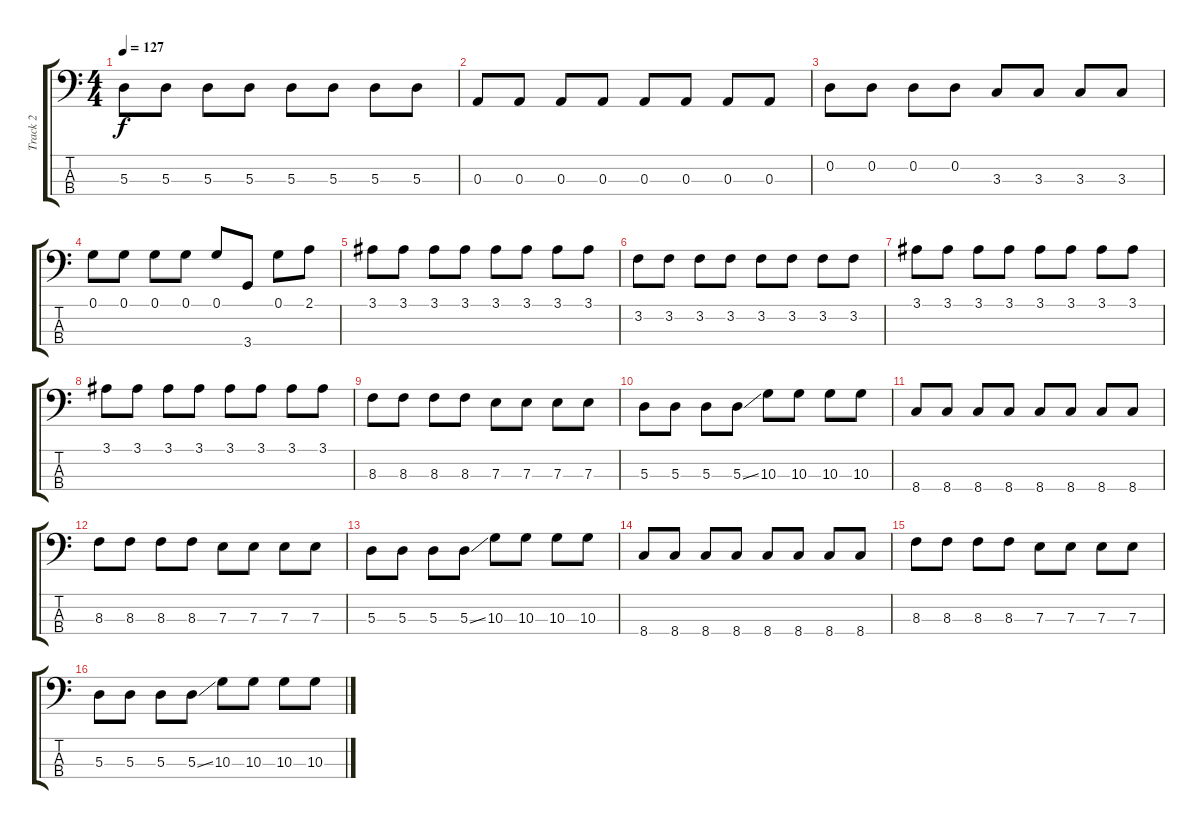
\track ("Track 2" "Track 2") {instrument electricbassfinger}
\staff {score tabs}
\tuning (G2 D2 A1 E1) {hide}
\ts (4 4)
\tempo 127
\clef f4
\ks c
5.3.8{dy f} 5.3.8 5.3.8 5.3.8 5.3.8 5.3.8 5.3.8 5.3.8 |
0.3.8 0.3.8 0.3.8 0.3.8 0.3.8 0.3.8 0.3.8 0.3.8 |
0.2.8 0.2.8 0.2.8 0.2.8 3.3.8 3.3.8 3.3.8 3.3.8 |
0.1.8 0.1.8 0.1.8 0.1.8 0.1.8 3.4.8 0.1.8 2.1.8 |
3.1.8 3.1.8 3.1.8 3.1.8 3.1.8 3.1.8 3.1.8 3.1.8 |
3.2.8 3.2.8 3.2.8 3.2.8 3.2.8 3.2.8 3.2.8 3.2.8 |
3.1.8 3.1.8 3.1.8 3.1.8 3.1.8 3.1.8 3.1.8 3.1.8 |
3.1.8 3.1.8 3.1.8 3.1.8 3.1.8 3.1.8 3.1.8 3.1.8 |
8.3.8 8.3.8 8.3.8 8.3.8 7.3.8 7.3.8 7.3.8 7.3.8 |
5.3.8 5.3.8 5.3.8 5.3{ss}.8 10.3.8 10.3.8 10.3.8 10.3.8 |
8.4.8 8.4.8 8.4.8 8.4.8 8.4.8 8.4.8 8.4.8 8.4.8 |
8.3.8 8.3.8 8.3.8 8.3.8 7.3.8 7.3.8 7.3.8 7.3.8 |
5.3.8 5.3.8 5.3.8 5.3{ss}.8 10.3.8 10.3.8 10.3.8 10.3.8 |
8.4.8 8.4.8 8.4.8 8.4.8 8.4.8 8.4.8 8.4.8 8.4.8 |
8.3.8 8.3.8 8.3.8 8.3.8 7.3.8 7.3.8 7.3.8 7.3.8 |
5.3.8 5.3.8 5.3.8 5.3{ss}.8 10.3.8 10.3.8 10.3.8 10.3.8
